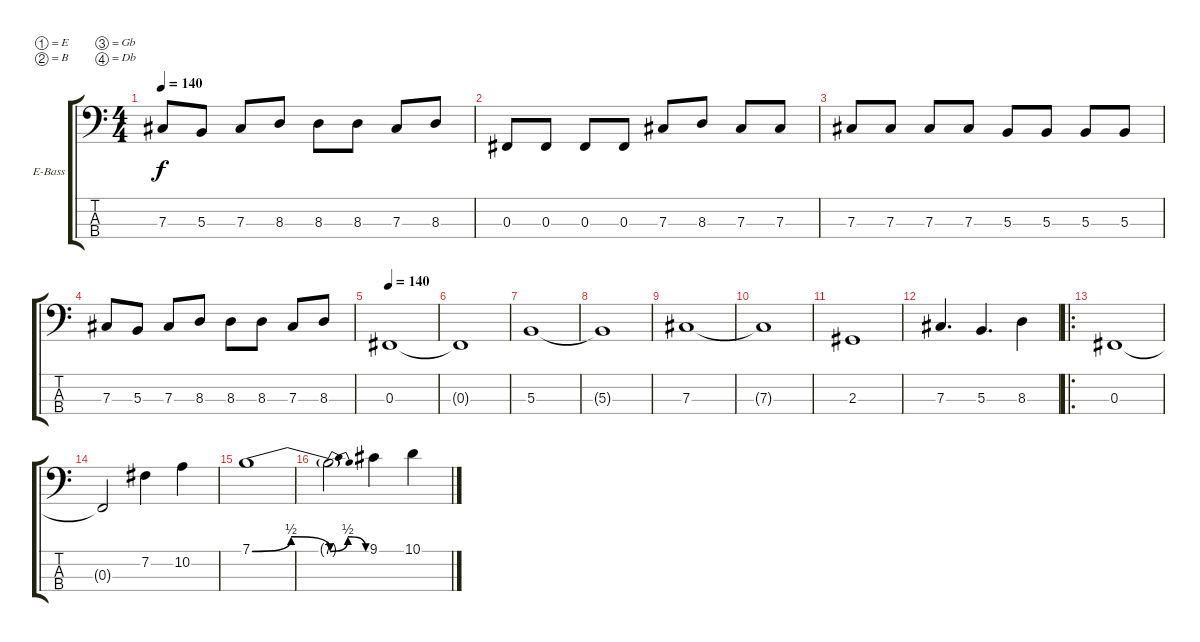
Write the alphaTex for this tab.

\bracketExtendMode groupsimilarinstruments
\firstSystemTrackNameOrientation horizontal
\otherSystemsTrackNameOrientation horizontal
\track ("Bass" "E-Bass") {instrument electricbassfinger}
\staff {score tabs}
\tuning (E2 B1 Gb1 Db1)
\ts (4 4)
\tempo 140
\clef f4
\ks c
7.3.8{dy f} 5.3.8 7.3.8 8.3.8 8.3.8 8.3.8 7.3.8 8.3.8 |
0.3.8 0.3.8 0.3.8 0.3.8 7.3.8 8.3.8 7.3.8 7.3.8 |
7.3.8 7.3.8 7.3.8 7.3.8 5.3.8 5.3.8 5.3.8 5.3.8 |
7.3.8 5.3.8 7.3.8 8.3.8 8.3.8 8.3.8 7.3.8 8.3.8 |
\tempo 140
0.3.1 |
0.3{t}.1 |
5.3.1 |
5.3{t}.1 |
7.3.1 |
7.3{t}.1 |
2.3.1 |
7.3.4{d} 5.3.4{d} 8.3.4 |
\ro
0.3.1 |
0.3{t}.2 7.2.4 10.2.4 |
7.1{be (bendrelease 0 0 30 2 30 2 60 0)}.1 |
7.1{be (bendrelease 0 0 30 2 30 2 60 0) t}.2 9.1.4 10.1.4
